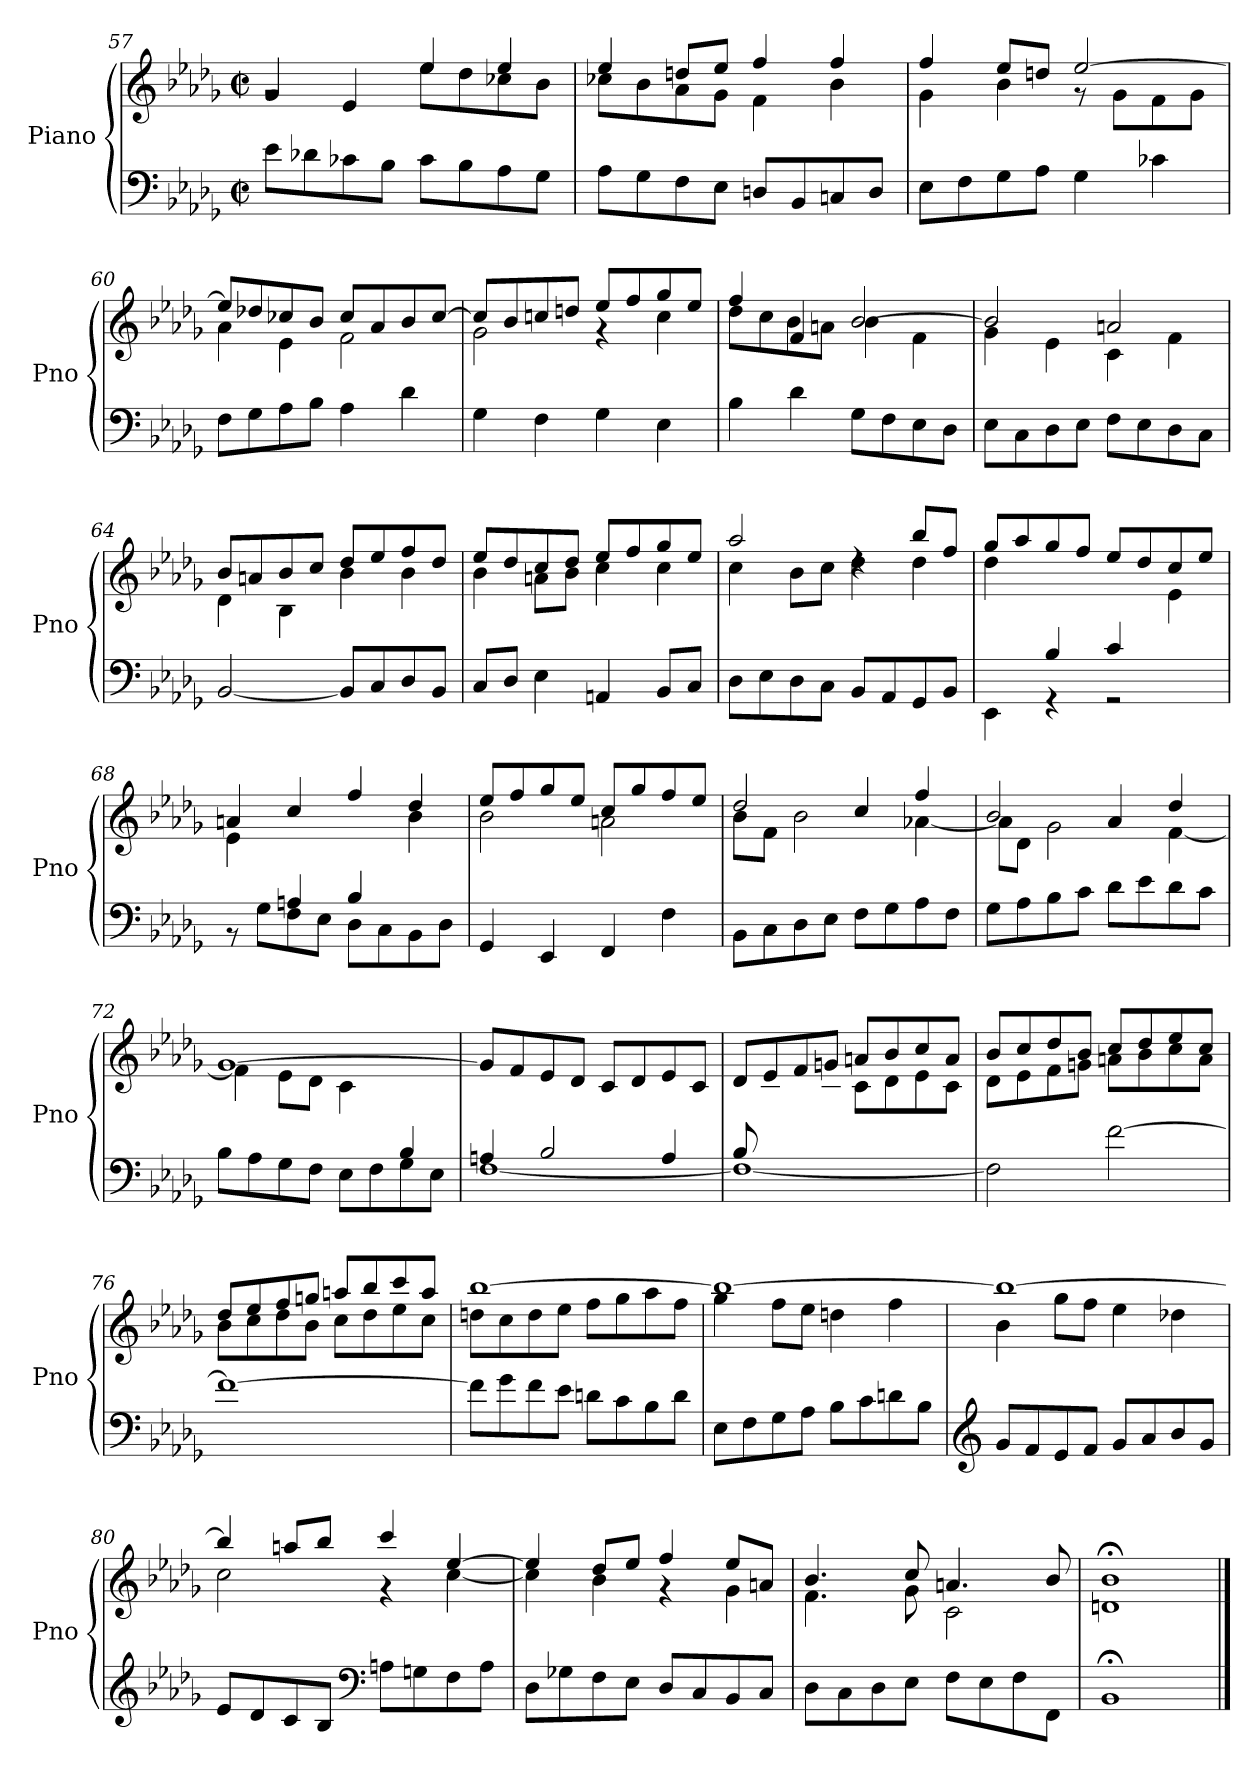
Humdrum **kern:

**kern	**kern
*part1	*part1
*staff2	*staff1
*I"Piano	*
*I'Pno	*
*clefF4	*clefG2
*k[b-e-a-d-g-]	*k[b-e-a-d-g-]
*M2/2	*M2/2
*met(c|)	*met(c|)
=57	=57
*	*^
8e-\L	4g-/	2rg
8d-X\	.	.
8c-X\	4e-/	.
8B-\J	.	.
8c-\L	4ee-/	8ee-\L
8B-\	.	8dd-\
8A-\	4ee-/	8cc-X\
8G-\J	.	8b-\J
=58	=58	=58
8A-\L	4ee-/	8cc-X\L
8G-\	.	8b-\
8F\	8ddn/L	8a-\
8E-\J	8ee-/J	8g-\J
8Dn/L	4ff/	4f\
8BB-/	.	.
8Cn/	4ff/	4b-\
8D/J	.	.
=59	=59	=59
8E-\L	4ff/	4g-\
8F\	.	.
8G-\	8ee-/L	4b-\
8A-\J	8ddn/J	.
4G-\	[2ee-/	8r
.	.	8g-\L
4c-X\	.	8f\
.	.	8g-\J
=60	=60	=60
8F\L	8ee-/L]	4a-\
8G-\	8dd-X/	.
8A-\	8cc-X/	4e-\
8B-\J	8b-/J	.
4A-\	8cc-/L	2f\
.	8a-/	.
4d-\	8b-/	.
.	[8cc-/J	.
!!LO:LB:g=z	!!
=61	=61	=61
4G-\	8cc-/L]	2g-\
.	8b-/	.
4F\	8ccn/	.
.	8ddn/J	.
4G-\	8ee-/L	4r
.	8ff/	.
4E-\	8gg-/	4cc\
.	8ee-/J	.
=62	=62	=62
4B-\	4ff/	8dd-\L
.	.	8cc\
4d-\	4f/	8b-\
.	.	8an\J
8G-\L	[2b-/	4b-\
8F\	.	.
8E-\	.	4f\
8D-\J	.	.
=63	=63	=63
8E-\L	2b-/]	4g-\
8C\	.	.
8D-\	.	4e-\
8E-\J	.	.
8F\L	2an/	4c\
8E-\	.	.
8D-\	.	4f\
8C\J	.	.
=64	=64	=64
[2BB-/	8b-/L	4d-\
.	8an/	.
.	8b-/	4B-\
.	8cc/J	.
8BB-/L]	8dd-/L	4b-\
8C/	8ee-/	.
8D-/	8ff/	4b-\
8BB-/J	8dd-/J	.
=65	=65	=65
8C/L	8ee-/L	4b-\
8D-/J	8dd-/	.
4E-\	8cc/	8an\L
.	8dd-/J	8b-\J
4AAn/	8ee-/L	4cc\
.	8ff/	.
8BB-/L	8gg-/	4cc\
8C/J	8ee-/J	.
!!LO:LB:g=z	!!
=66	=66	=66
8D-\L	2aa-/	4cc\
8E-\	.	.
8D-\	.	8b-\L
8C\J	.	8cc\J
8BB-/L	4rdd	4dd-\
8AA-/	.	.
8GG-/	8bb-/L	4dd-\
8BB-/J	8ff/J	.
=67	=67	=67
*^	*	*
4ryy	4EE-\	8gg-/L	4dd-\
.	.	8aa-/	.
4B-/	4rGG	8gg-/	2ryy
.	.	8ff/J	.
4c/	2rGG	8ee-/L	.
.	.	8dd-/	.
4ryy	.	8cc/	4e-\
.	.	8ee-/J	.
=68	=68	=68	=68
4ryy	8rBB	4an/	4e-\
.	8G-\L	.	.
4An/	8F\	4cc/	2ryy
.	8E-\J	.	.
4B-/	8D-\L	4ff/	.
.	8C\	.	.
4ryy	8BB-\	4dd-/	4b-\
.	8D-\J	.	.
*v	*v	*	*
=69	=69	=69
4GG-/	8ee-/L	2b-\
.	8ff/	.
4EE-/	8gg-/	.
.	8ee-/J	.
4FF/	8cc/L	2an\
.	8gg-/	.
4F\	8ff/	.
.	8ee-/J	.
=70	=70	=70
8BB-\L	2dd-/	8b-\L
8C\	.	8f\J
8D-\	.	2b-\
8E-\J	.	.
8F\L	4cc/	.
8G-\	.	.
8A-\	4ff/	[4a-X\
8F\J	.	.
!!LO:LB:g=z	!!
=71	=71	=71
8G-\L	2b-/	8a-\L]
8A-\	.	8d-\J
8B-\	.	2g-\
8c\J	.	.
8d-\L	4a-/	.
8e-\	.	.
8d-\	4dd-/	[4f\
8c\J	.	.
=72	=72	=72
*^	*	*
2.ryy	8B-\L	[1g-	4f\]
.	8A-\	.	.
.	8G-\	.	8e-\L
.	8F\J	.	8d-\J
.	8E-\L	.	4c\
.	8F\	.	.
4B-/	8G-\	.	4ryy
.	8E-\J	.	.
*	*	*v	*v
=73	=73	=73
4An/	[1F	8g-/L]
.	.	8f/
2B-/	.	8e-/
.	.	8d-/J
.	.	8c/L
.	.	8d-/
4A/	.	8e-/
.	.	8c/J
=74	=74	=74
*	*	*^
8B-/L	1F_	8d-/L	8ryy
2..ryy	.	8e-/	8c\
.	.	8f/	8d-\
.	.	8gn/J	8B-\J
.	.	8an/L	8c\L
.	.	8b-/	8d-\
.	.	8cc/	8e-\
.	.	8a/J	8c\J
*v	*v	*	*
=75	=75	=75
2F\]	8b-/L	8d-\L
.	8cc/	8e-\
.	8dd-/	8f\
.	8b-/J	8gn\J
[2f\	8cc/L	8an\L
.	8dd-/	8b-\
.	8ee-/	8cc\
.	8cc/J	8a\J
!!LO:LB:g=z	!!
=76	=76	=76
1f_	8dd-/L	8b-\L
.	8ee-/	8cc\
.	8ff/	8dd-\
.	8ggn/J	8b-\J
.	8aan/L	8cc\L
.	8bb-/	8dd-\
.	8ccc/	8ee-\
.	8aa/J	8cc\J
=77	=77	=77
8f\L]	[1bb-	8ddn\L
8g-\	.	8cc\
8f\	.	8dd\
8e-\J	.	8ee-\J
8dn\L	.	8ff\L
8c\	.	8gg-\
8B-\	.	8aa-\
8d\J	.	8ff\J
=78	=78	=78
8E-\L	1bb-_	4gg-\
8F\	.	.
8G-\	.	8ff\L
8A-\J	.	8ee-\J
8B-\L	.	4ddn\
8c\	.	.
8dn\	.	4ff\
8B-\J	.	.
=79	=79	=79
*clefG2	*	*
8g-/L	1bb-_	4b-\
8f/	.	.
8e-/	.	8gg-\L
8f/J	.	8ff\J
8g-/L	.	4ee-\
8a-/	.	.
8b-/	.	4dd-X\
8g-/J	.	.
!!LO:LB:g=z	!!
=80	=80	=80
8e-/L	4bb-/]	2cc\
8d-/	.	.
8c/	8aan/L	.
8B-/J	8bb-/J	.
*clefF4	*	*
8An\L	4ccc/	4r
8Gn\	.	.
8F\	[4ee-/	[4cc\
8A\J	.	.
=81	=81	=81
8D-\L	4ee-/]	4cc\]
8G-X\	.	.
8F\	8dd-/L	4b-\
8E-\J	8ee-/J	.
8D-/L	4ff/	4r
8C/	.	.
8BB-/	8ee-/L	4g-\
8C/J	8an/J	.
=82	=82	=82
*	*MM108	*
8D-\L	4.b-/	4.f\
8C\	.	.
8D-\	.	.
*	*MM102	*
8E-\J	8cc/	8g-\
*	*MM100	*
8F\L	4.an/	2c\
8E-\	.	.
8F\	.	.
*	*MM74	*
8FF\J	8b-/	.
*	*v	*v
=83	=83
1BB-;	1dn;< 1b-;<
==	==
*-	*-
